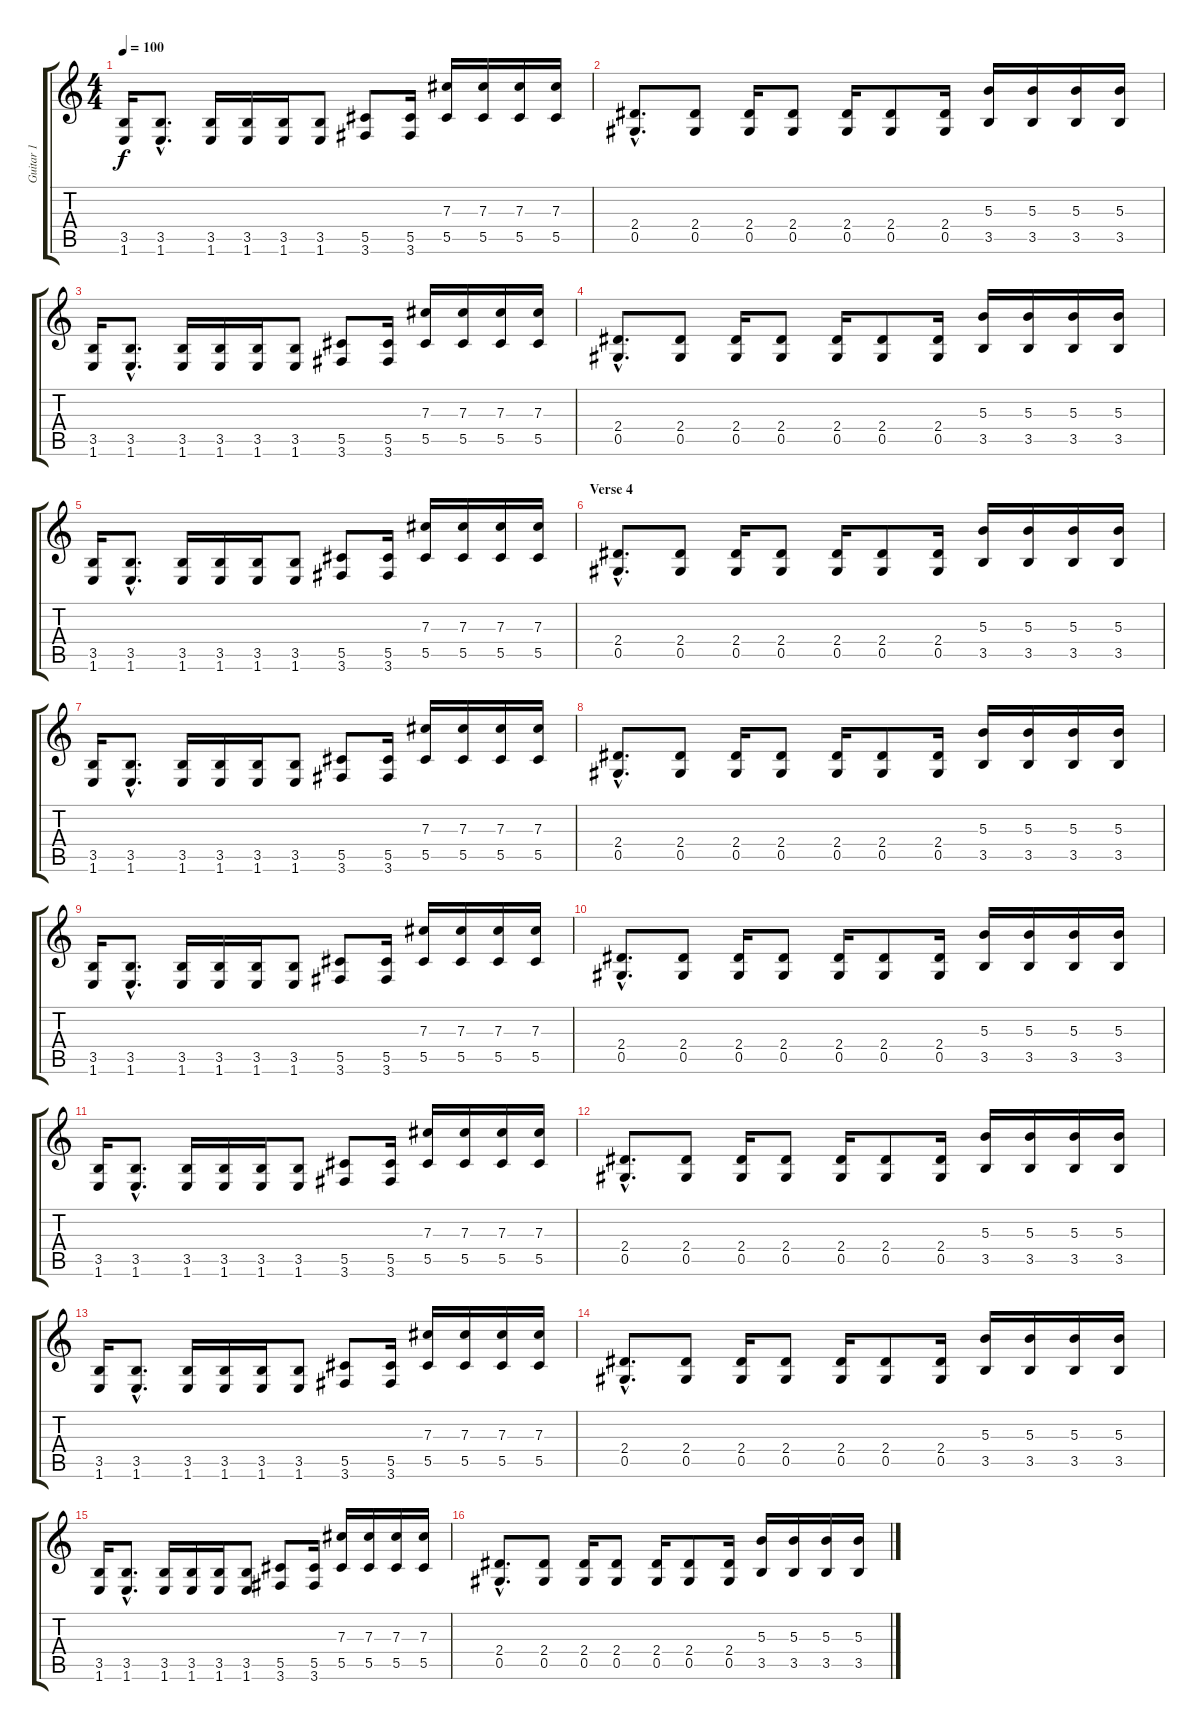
\track ("Guitar 1" "Guitar 1") {instrument distortionguitar}
\staff {score tabs}
\tuning (Eb4 Bb3 Gb3 Db3 Ab2 Eb2) {hide}
\ts (4 4)
\tempo 100
\clef g2
\ks c
(3.5 1.6).16{dy f} (3.5{hac} 1.6{hac}).8{d} (3.5 1.6).16 (3.5 1.6).16 (3.5 1.6).16 (3.5 1.6).8 (5.5 3.6).8 (5.5 3.6).16 (7.3 5.5).16 (7.3 5.5).16 (7.3 5.5).16 (7.3 5.5).16 |
(2.4{hac} 0.5{hac}).8{d} (2.4 0.5).8 (2.4 0.5).16 (2.4 0.5).8 (2.4 0.5).16 (2.4 0.5).8 (2.4 0.5).16 (5.3 3.5).16 (5.3 3.5).16 (5.3 3.5).16 (5.3 3.5).16 |
(3.5 1.6).16 (3.5{hac} 1.6{hac}).8{d} (3.5 1.6).16 (3.5 1.6).16 (3.5 1.6).16 (3.5 1.6).8 (5.5 3.6).8 (5.5 3.6).16 (7.3 5.5).16 (7.3 5.5).16 (7.3 5.5).16 (7.3 5.5).16 |
(2.4{hac} 0.5{hac}).8{d} (2.4 0.5).8 (2.4 0.5).16 (2.4 0.5).8 (2.4 0.5).16 (2.4 0.5).8 (2.4 0.5).16 (5.3 3.5).16 (5.3 3.5).16 (5.3 3.5).16 (5.3 3.5).16 |
(3.5 1.6).16 (3.5{hac} 1.6{hac}).8{d} (3.5 1.6).16 (3.5 1.6).16 (3.5 1.6).16 (3.5 1.6).8 (5.5 3.6).8 (5.5 3.6).16 (7.3 5.5).16 (7.3 5.5).16 (7.3 5.5).16 (7.3 5.5).16 |
\section ("" "Verse 4")
(2.4{hac} 0.5{hac}).8{d} (2.4 0.5).8 (2.4 0.5).16 (2.4 0.5).8 (2.4 0.5).16 (2.4 0.5).8 (2.4 0.5).16 (5.3 3.5).16 (5.3 3.5).16 (5.3 3.5).16 (5.3 3.5).16 |
(3.5 1.6).16 (3.5{hac} 1.6{hac}).8{d} (3.5 1.6).16 (3.5 1.6).16 (3.5 1.6).16 (3.5 1.6).8 (5.5 3.6).8 (5.5 3.6).16 (7.3 5.5).16 (7.3 5.5).16 (7.3 5.5).16 (7.3 5.5).16 |
(2.4{hac} 0.5{hac}).8{d} (2.4 0.5).8 (2.4 0.5).16 (2.4 0.5).8 (2.4 0.5).16 (2.4 0.5).8 (2.4 0.5).16 (5.3 3.5).16 (5.3 3.5).16 (5.3 3.5).16 (5.3 3.5).16 |
(3.5 1.6).16 (3.5{hac} 1.6{hac}).8{d} (3.5 1.6).16 (3.5 1.6).16 (3.5 1.6).16 (3.5 1.6).8 (5.5 3.6).8 (5.5 3.6).16 (7.3 5.5).16 (7.3 5.5).16 (7.3 5.5).16 (7.3 5.5).16 |
(2.4{hac} 0.5{hac}).8{d} (2.4 0.5).8 (2.4 0.5).16 (2.4 0.5).8 (2.4 0.5).16 (2.4 0.5).8 (2.4 0.5).16 (5.3 3.5).16 (5.3 3.5).16 (5.3 3.5).16 (5.3 3.5).16 |
(3.5 1.6).16 (3.5{hac} 1.6{hac}).8{d} (3.5 1.6).16 (3.5 1.6).16 (3.5 1.6).16 (3.5 1.6).8 (5.5 3.6).8 (5.5 3.6).16 (7.3 5.5).16 (7.3 5.5).16 (7.3 5.5).16 (7.3 5.5).16 |
(2.4{hac} 0.5{hac}).8{d} (2.4 0.5).8 (2.4 0.5).16 (2.4 0.5).8 (2.4 0.5).16 (2.4 0.5).8 (2.4 0.5).16 (5.3 3.5).16 (5.3 3.5).16 (5.3 3.5).16 (5.3 3.5).16 |
(3.5 1.6).16 (3.5{hac} 1.6{hac}).8{d} (3.5 1.6).16 (3.5 1.6).16 (3.5 1.6).16 (3.5 1.6).8 (5.5 3.6).8 (5.5 3.6).16 (7.3 5.5).16 (7.3 5.5).16 (7.3 5.5).16 (7.3 5.5).16 |
(2.4{hac} 0.5{hac}).8{d} (2.4 0.5).8 (2.4 0.5).16 (2.4 0.5).8 (2.4 0.5).16 (2.4 0.5).8 (2.4 0.5).16 (5.3 3.5).16 (5.3 3.5).16 (5.3 3.5).16 (5.3 3.5).16 |
(3.5 1.6).16 (3.5{hac} 1.6{hac}).8{d} (3.5 1.6).16 (3.5 1.6).16 (3.5 1.6).16 (3.5 1.6).8 (5.5 3.6).8 (5.5 3.6).16 (7.3 5.5).16 (7.3 5.5).16 (7.3 5.5).16 (7.3 5.5).16 |
(2.4{hac} 0.5{hac}).8{d} (2.4 0.5).8 (2.4 0.5).16 (2.4 0.5).8 (2.4 0.5).16 (2.4 0.5).8 (2.4 0.5).16 (5.3 3.5).16 (5.3 3.5).16 (5.3 3.5).16 (5.3 3.5).16
